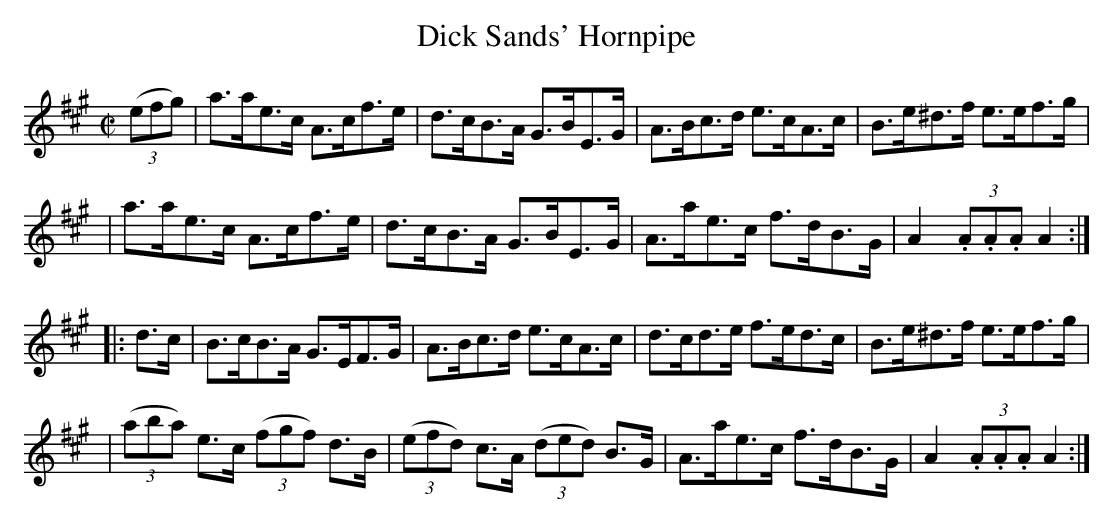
X:1
T: Dick Sands' Hornpipe
M: C|
L: 1/8
K: A
((3efg) \
| a>ae>c A>cf>e | d>cB>A G>BE>G | A>Bc>d e>cA>c | B>e^d>f e>ef>g |
| a>ae>c A>cf>e | d>cB>A G>BE>G | A>ae>c f>dB>G | A2 (3.A.A.A A2 :|
|: d>c \
| B>cB>A G>EF>G | A>Bc>d e>cA>c | d>cd>e f>ed>c | B>e^d>f e>ef>g |
| ((3aba) e>c ((3fgf) d>B | ((3efd) c>A ((3ded) B>G | A>ae>c f>dB>G | A2 (3.A.A.A A2 :|
